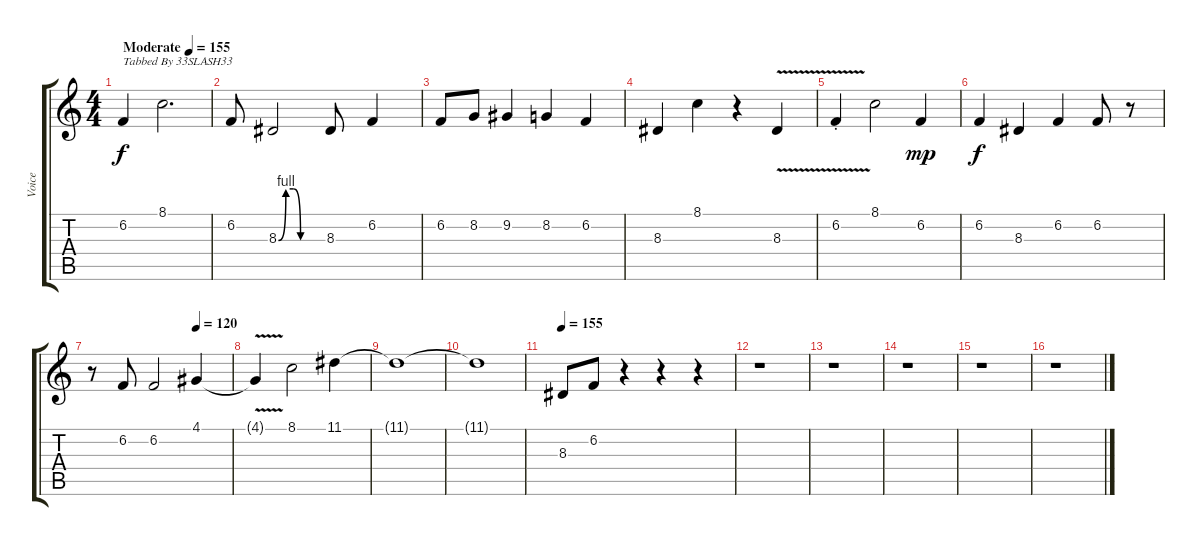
\track ("Voice" "Voice") {instrument lead8bassandlead}
\staff {score tabs}
\tuning (E4 B3 G3 D3 A2 E2) {hide}
\ts (4 4)
\tempo (155 "Moderate")
\clef g2
\ks c
6.2.4{txt "Tabbed By 33SLASH33" dy f instrument lead8bassandlead} 8.1.2{d} |
6.2.8 8.3{be (custom 0 0 10 4 20 4 30 0 60 0)}.2 8.3.8 6.2.4 |
6.2.8 8.2.8 9.2.4 8.2.4 6.2.4 |
8.3.4 8.1.4 r.4 8.3{v}.4 |
6.2{v st}.4 8.1.2 6.2.4{dy mp} |
6.2.4{dy f} 8.3.4 6.2.4 6.2.8 r.8 |
\tempo (120 0.75)
r.8 6.2.8 6.2.2 4.1.4 |
4.1{v t}.4 8.1.2 11.1.4 |
11.1{t}.1 |
11.1{t}.1 |
\tempo 155
8.3.8 6.2.8 r.4 r.4 r.4 |
r.1 |
r.1 |
r.1 |
r.1 |
r.1
